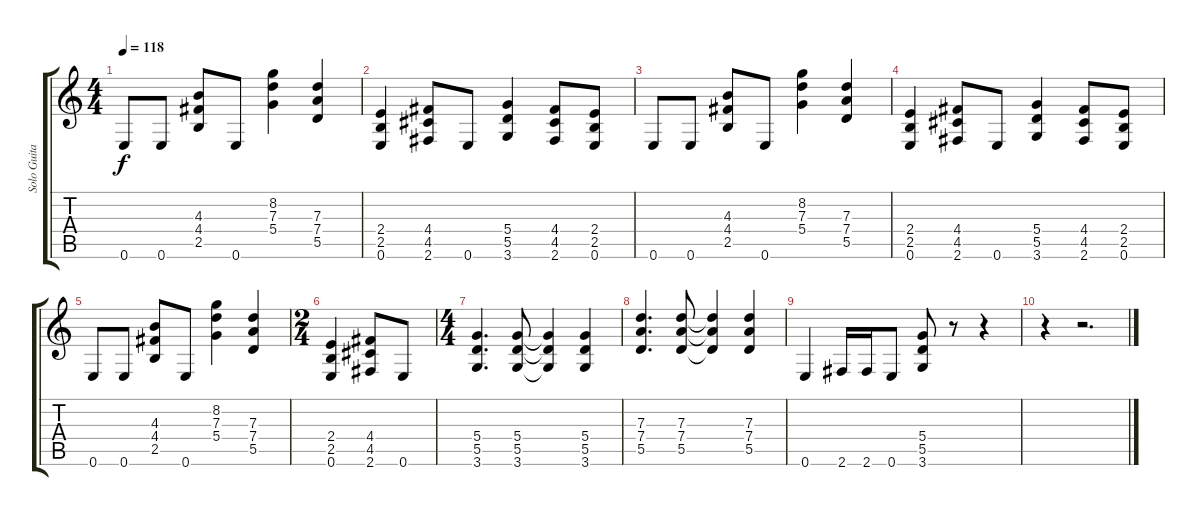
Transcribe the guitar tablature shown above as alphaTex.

\track ("Solo Guitar" "Solo Guita") {instrument distortionguitar}
\staff {score tabs}
\tuning (E4 B3 G3 D3 A2 E2) {hide}
\ts (4 4)
\tempo 118
\clef g2
\ks c
0.6.8{dy f} 0.6.8 (4.3 4.4 2.5).8 0.6.8 (8.2 7.3 5.4).4 (7.3 7.4 5.5).4 |
(2.4 2.5 0.6).4 (4.4 4.5 2.6).8 0.6.8 (5.4 5.5 3.6).4 (4.4 4.5 2.6).8 (2.4 2.5 0.6).8 |
0.6.8 0.6.8 (4.3 4.4 2.5).8 0.6.8 (8.2 7.3 5.4).4 (7.3 7.4 5.5).4 |
(2.4 2.5 0.6).4 (4.4 4.5 2.6).8 0.6.8 (5.4 5.5 3.6).4 (4.4 4.5 2.6).8 (2.4 2.5 0.6).8 |
0.6.8 0.6.8 (4.3 4.4 2.5).8 0.6.8 (8.2 7.3 5.4).4 (7.3 7.4 5.5).4 |
\ts (2 4)
(2.4 2.5 0.6).4 (4.4 4.5 2.6).8 0.6.8 |
\ts (4 4)
(5.4 5.5 3.6).4{d} (5.4 5.5 3.6).8 (5.4{t} 5.5{t} 3.6{t}).4 (5.4 5.5 3.6).4 |
(7.3 7.4 5.5).4{d} (7.3 7.4 5.5).8 (7.3{t} 7.4{t} 5.5{t}).4 (7.3 7.4 5.5).4 |
0.6.4 2.6.16 2.6.16 0.6.8 (5.4 5.5 3.6).8 r.8 r.4 |
r.4 r.2{d}
